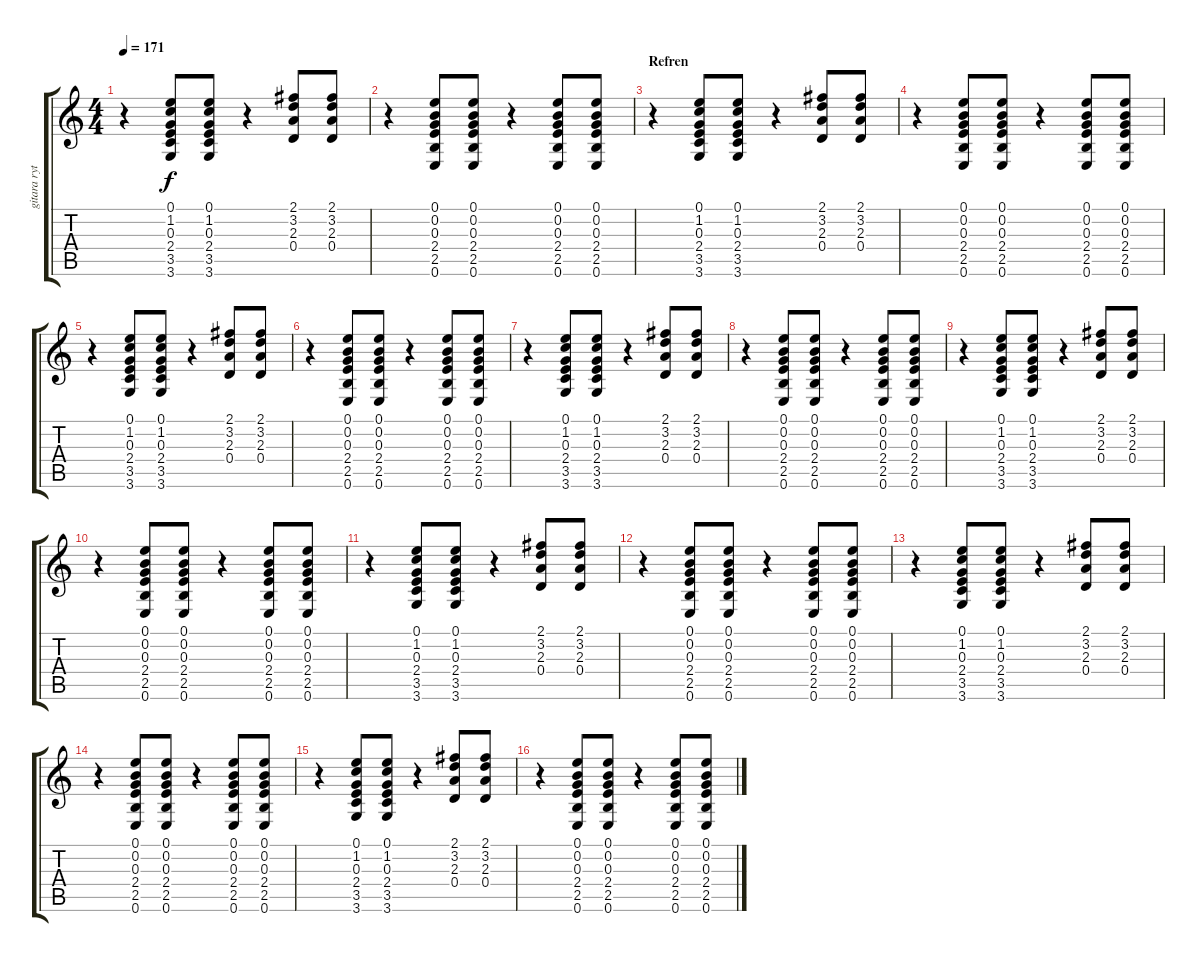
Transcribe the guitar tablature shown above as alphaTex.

\track ("gitara rytmiczna" "gitara ryt") {instrument electricguitarclean}
\staff {score tabs}
\tuning (E4 B3 G3 D3 A2 E2) {hide}
\ts (4 4)
\tempo 171
\clef g2
\ks c
r.4{dy f} (0.1 1.2 0.3 2.4 3.5 3.6).8 (0.1 1.2 0.3 2.4 3.5 3.6).8 r.4 (2.1 3.2 2.3 0.4).8 (2.1 3.2 2.3 0.4).8 |
r.4 (0.1 0.2 0.3 2.4 2.5 0.6).8 (0.1 0.2 0.3 2.4 2.5 0.6).8 r.4 (0.1 0.2 0.3 2.4 2.5 0.6).8 (0.1 0.2 0.3 2.4 2.5 0.6).8 |
\section ("" "Refren")
r.4 (0.1 1.2 0.3 2.4 3.5 3.6).8 (0.1 1.2 0.3 2.4 3.5 3.6).8 r.4 (2.1 3.2 2.3 0.4).8 (2.1 3.2 2.3 0.4).8 |
r.4 (0.1 0.2 0.3 2.4 2.5 0.6).8 (0.1 0.2 0.3 2.4 2.5 0.6).8 r.4 (0.1 0.2 0.3 2.4 2.5 0.6).8 (0.1 0.2 0.3 2.4 2.5 0.6).8 |
r.4 (0.1 1.2 0.3 2.4 3.5 3.6).8 (0.1 1.2 0.3 2.4 3.5 3.6).8 r.4 (2.1 3.2 2.3 0.4).8 (2.1 3.2 2.3 0.4).8 |
r.4 (0.1 0.2 0.3 2.4 2.5 0.6).8 (0.1 0.2 0.3 2.4 2.5 0.6).8 r.4 (0.1 0.2 0.3 2.4 2.5 0.6).8 (0.1 0.2 0.3 2.4 2.5 0.6).8 |
r.4 (0.1 1.2 0.3 2.4 3.5 3.6).8 (0.1 1.2 0.3 2.4 3.5 3.6).8 r.4 (2.1 3.2 2.3 0.4).8 (2.1 3.2 2.3 0.4).8 |
r.4 (0.1 0.2 0.3 2.4 2.5 0.6).8 (0.1 0.2 0.3 2.4 2.5 0.6).8 r.4 (0.1 0.2 0.3 2.4 2.5 0.6).8 (0.1 0.2 0.3 2.4 2.5 0.6).8 |
r.4 (0.1 1.2 0.3 2.4 3.5 3.6).8 (0.1 1.2 0.3 2.4 3.5 3.6).8 r.4 (2.1 3.2 2.3 0.4).8 (2.1 3.2 2.3 0.4).8 |
r.4 (0.1 0.2 0.3 2.4 2.5 0.6).8 (0.1 0.2 0.3 2.4 2.5 0.6).8 r.4 (0.1 0.2 0.3 2.4 2.5 0.6).8 (0.1 0.2 0.3 2.4 2.5 0.6).8 |
r.4 (0.1 1.2 0.3 2.4 3.5 3.6).8 (0.1 1.2 0.3 2.4 3.5 3.6).8 r.4 (2.1 3.2 2.3 0.4).8 (2.1 3.2 2.3 0.4).8 |
r.4 (0.1 0.2 0.3 2.4 2.5 0.6).8 (0.1 0.2 0.3 2.4 2.5 0.6).8 r.4 (0.1 0.2 0.3 2.4 2.5 0.6).8 (0.1 0.2 0.3 2.4 2.5 0.6).8 |
r.4 (0.1 1.2 0.3 2.4 3.5 3.6).8 (0.1 1.2 0.3 2.4 3.5 3.6).8 r.4 (2.1 3.2 2.3 0.4).8 (2.1 3.2 2.3 0.4).8 |
r.4 (0.1 0.2 0.3 2.4 2.5 0.6).8 (0.1 0.2 0.3 2.4 2.5 0.6).8 r.4 (0.1 0.2 0.3 2.4 2.5 0.6).8 (0.1 0.2 0.3 2.4 2.5 0.6).8 |
r.4 (0.1 1.2 0.3 2.4 3.5 3.6).8 (0.1 1.2 0.3 2.4 3.5 3.6).8 r.4 (2.1 3.2 2.3 0.4).8 (2.1 3.2 2.3 0.4).8 |
r.4 (0.1 0.2 0.3 2.4 2.5 0.6).8 (0.1 0.2 0.3 2.4 2.5 0.6).8 r.4 (0.1 0.2 0.3 2.4 2.5 0.6).8 (0.1 0.2 0.3 2.4 2.5 0.6).8
